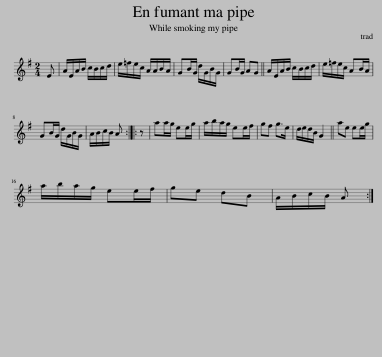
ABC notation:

X:1
L:1/8
M:2/4
I:linebreak $
K:G
V:1 treble
V:1
 E | A/E/A/B/ c/B/c/d/ | e/=f/e/c/ A/A/B/A/ | GB/G/ d/G/B/G/ | GB/G/ AG || %5
 A/E/A/B/ c/B/c/d/ | e/=f/e/c/ AB/A/ |$ GB/G/ d/G/B/G/ | A/B/c/B/ A :: z | %10
 aa/g/ ee/g/ | a/b/a/g/ ee/f/ | gf g>e | d/e/d/B/ G2 || ae ee/g/ |$ %15
 a/b/a/g/ ee/f/ | ge dB | A/B/c/B/ A :| %18
